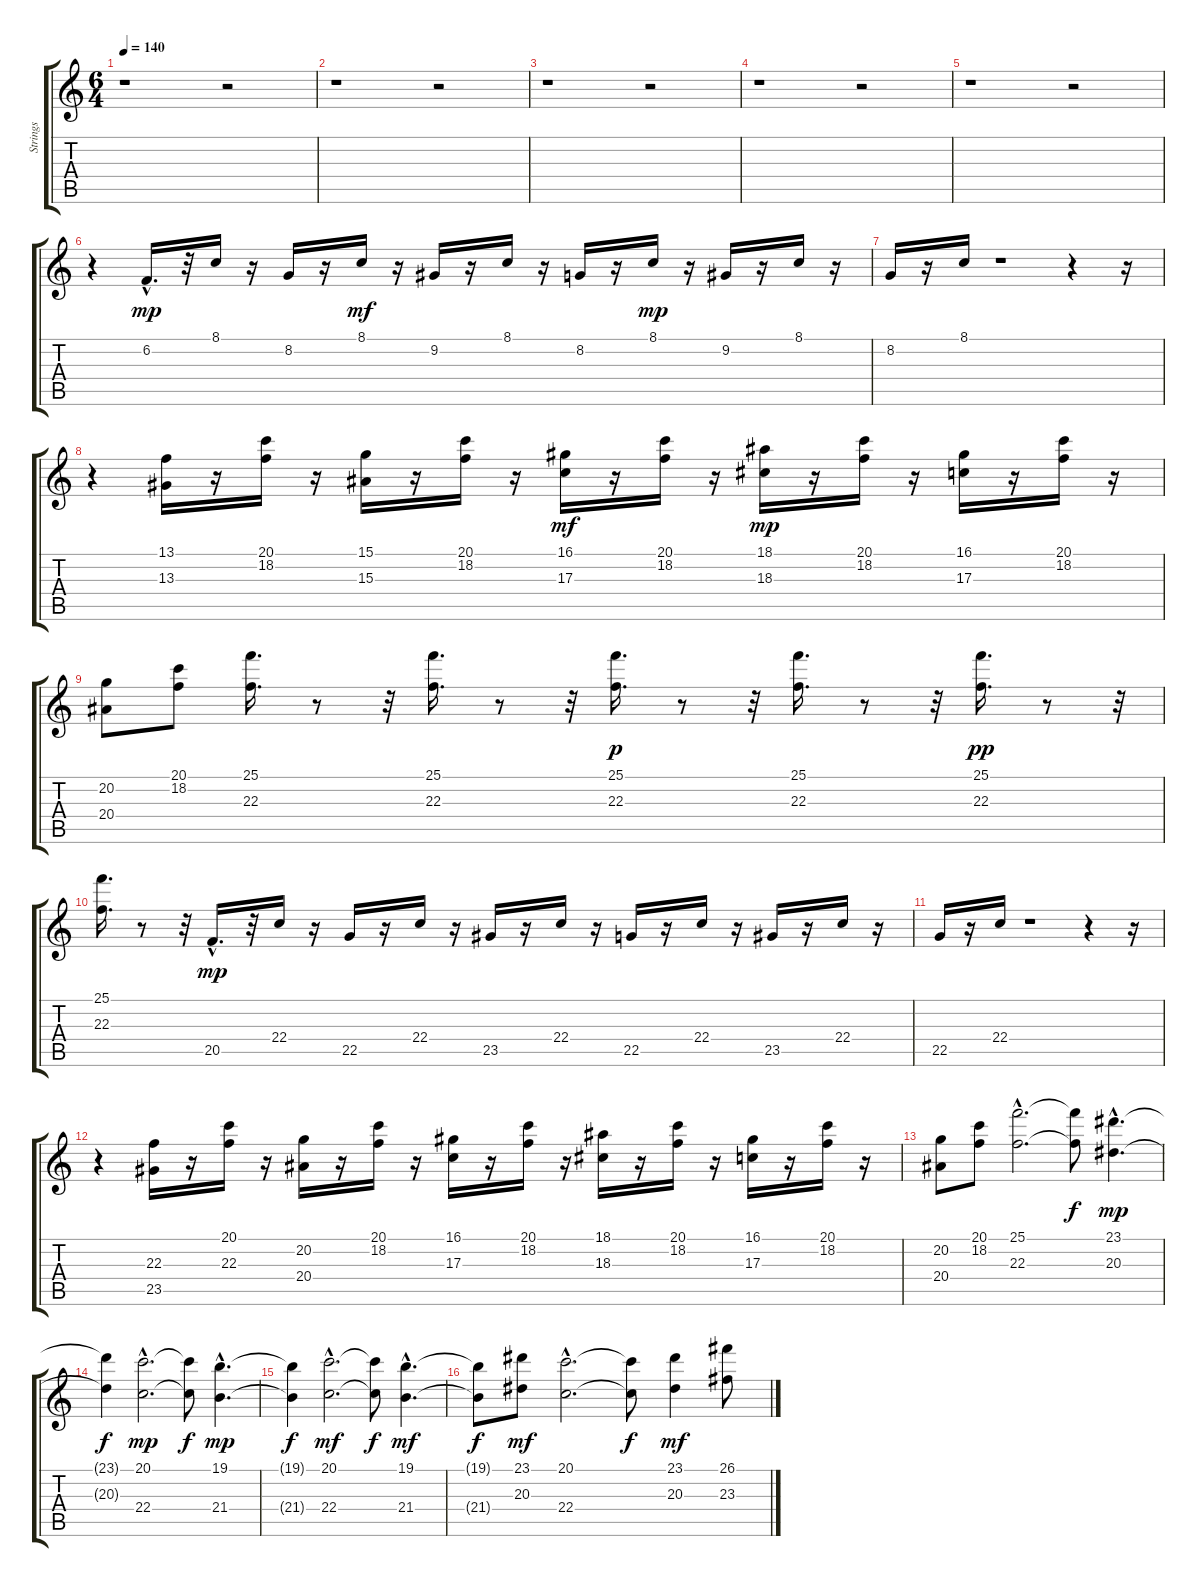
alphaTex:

\track ("Strings" "Strings") {instrument stringensemble1}
\staff {score tabs}
\tuning (E4 B3 G3 D3 A2 E2) {hide}
\ts (6 4)
\tempo 140
\clef g2
\ks c
r.1{dy mp instrument stringensemble1} r.2 |
r.1 r.2 |
r.1 r.2 |
r.1 r.2 |
r.1 r.2 |
r.4 6.2{hac}.16{d} r.32 8.1.16 r.16 8.2.16 r.16 8.1.16{dy mf} r.16 9.2.16 r.16 8.1.16 r.16 8.2.16 r.16 8.1.16{dy mp} r.16 9.2.16 r.16 8.1.16 r.16 |
8.2.16 r.16 8.1.16 r.1 r.4 r.16 |
r.4 (13.1 13.3).16 r.16 (20.1 18.2).16 r.16 (15.1 15.3).16 r.16 (20.1 18.2).16 r.16 (16.1 17.3).16{dy mf} r.16 (20.1 18.2).16 r.16 (18.1 18.3).16{dy mp} r.16 (20.1 18.2).16 r.16 (16.1 17.3).16 r.16 (20.1 18.2).16 r.16 |
(20.2 20.4).8 (20.1 18.2).8 (25.1 22.3).16{d} r.8 r.32 (25.1 22.3).16{d} r.8 r.32 (25.1 22.3).16{d dy p} r.8 r.32 (25.1 22.3).16{d} r.8 r.32 (25.1 22.3).16{d dy pp} r.8 r.32 |
(25.1 22.3).16{d} r.8 r.32 20.5{hac}.16{d dy mp} r.32 22.4.16 r.16 22.5.16 r.16 22.4.16 r.16 23.5.16 r.16 22.4.16 r.16 22.5.16 r.16 22.4.16 r.16 23.5.16 r.16 22.4.16 r.16 |
22.5.16 r.16 22.4.16 r.1 r.4 r.16 |
r.4 (22.3 23.5).16 r.16 (20.1 22.3).16 r.16 (20.2 20.4).16 r.16 (20.1 18.2).16 r.16 (16.1 17.3).16 r.16 (20.1 18.2).16 r.16 (18.1 18.3).16 r.16 (20.1 18.2).16 r.16 (16.1 17.3).16 r.16 (20.1 18.2).16 r.16 |
(20.2 20.4).8 (20.1 18.2).8 (25.1{hac} 22.3{hac}).2{d} (25.1{t} 22.3{t}).8{dy f} (23.1{hac} 20.3{hac}).4{d dy mp} |
(23.1{t} 20.3{t}).4{dy f} (20.1{hac} 22.4{hac}).2{d dy mp} (20.1{t} 22.4{t}).8{dy f} (19.1{hac} 21.4{hac}).4{d dy mp} |
(19.1{t} 21.4{t}).4{dy f} (20.1{hac} 22.4{hac}).2{d dy mf} (20.1{t} 22.4{t}).8{dy f} (19.1{hac} 21.4{hac}).4{d dy mf} |
(19.1{t} 21.4{t}).8{dy f} (23.1 20.3).8{dy mf} (20.1{hac} 22.4{hac}).2{d} (20.1{t} 22.4{t}).8{dy f} (23.1 20.3).4{dy mf} (26.1 23.3).8
